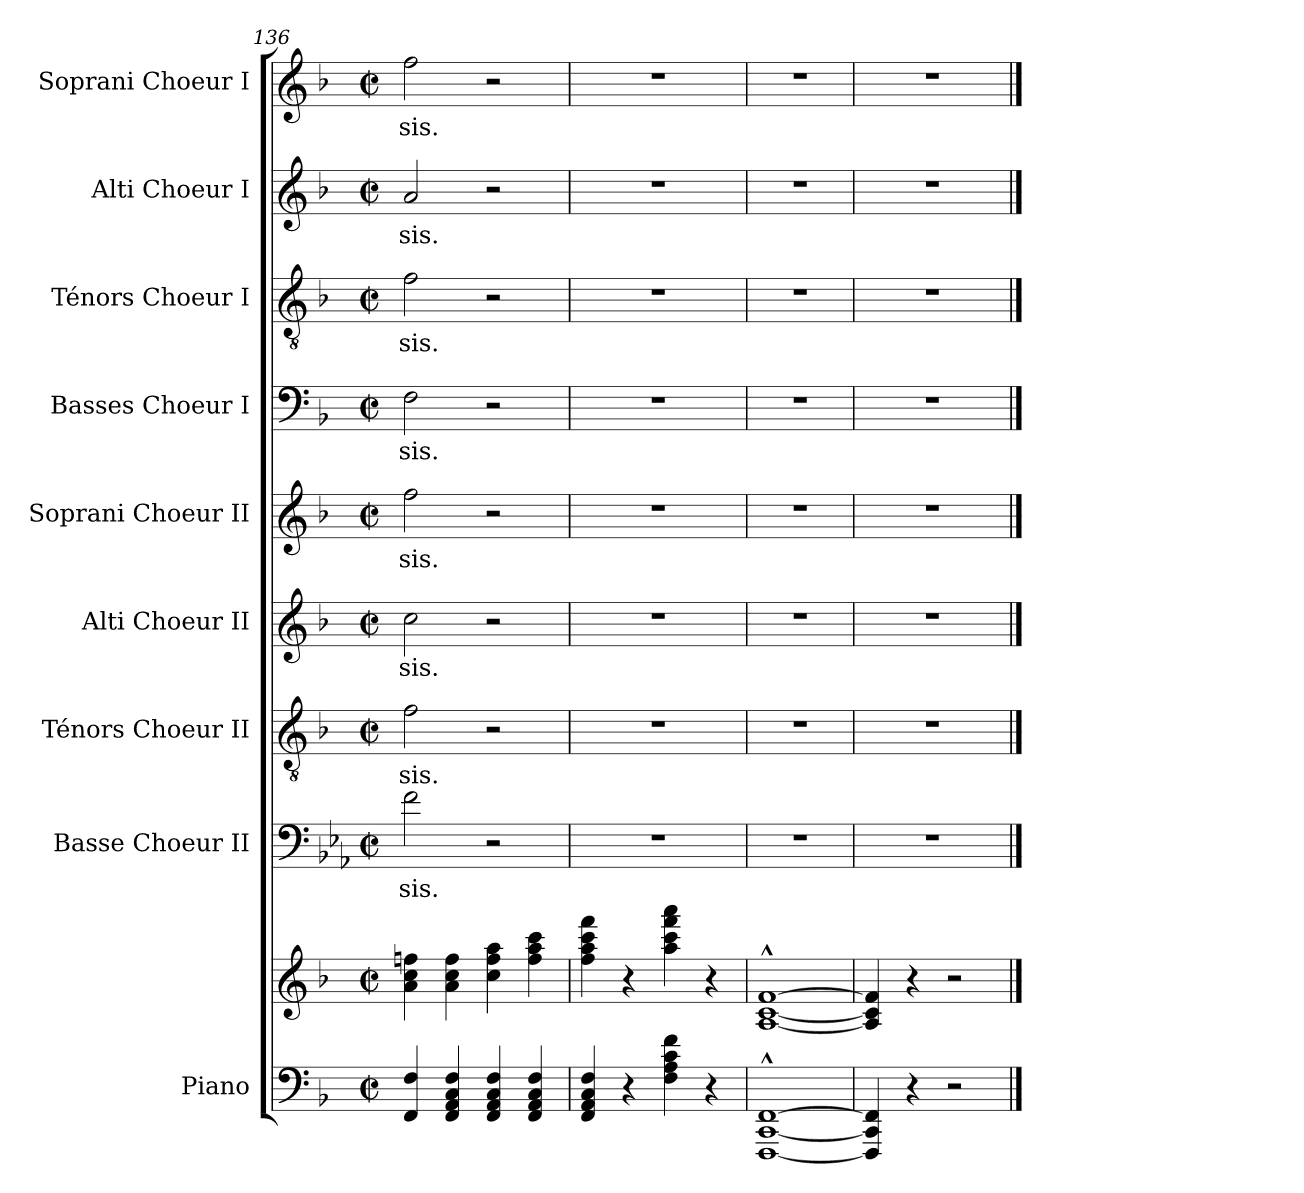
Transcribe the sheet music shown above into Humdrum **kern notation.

**kern	**kern	**kern	**text	**kern	**text	**kern	**text	**kern	**text	**kern	**text	**kern	**text	**kern	**text	**kern	**text
*part9	*part9	*part8	*part8	*part7	*part7	*part6	*part6	*part5	*part5	*part4	*part4	*part3	*part3	*part2	*part2	*part1	*part1
*staff10	*staff9	*staff8	*staff8	*staff7	*staff7	*staff6	*staff6	*staff5	*staff5	*staff4	*staff4	*staff3	*staff3	*staff2	*staff2	*staff1	*staff1
*I"Piano	*	*I"Basse Choeur II	*	*I"Ténors Choeur II	*	*I"Alti Choeur II	*	*I"Soprani Choeur II	*	*I"Basses Choeur I	*	*I"Ténors Choeur I	*	*I"Alti Choeur I	*	*I"Soprani Choeur I	*
*I'Pia.	*	*I'B.2	*	*I'T.2	*	*I'A.2	*	*I'S.2	*	*I'B.1	*	*I'T.1	*	*I'A.1	*	*I'S.1	*
*clefF4	*clefG2	*clefF4	*	*clefGv2	*	*clefG2	*	*clefG2	*	*clefF4	*	*clefGv2	*	*clefG2	*	*clefG2	*
*	*	*ITrd8c14	*	*	*	*	*	*	*	*	*	*	*	*	*	*	*
*k[b-]	*k[b-]	*k[b-e-a-]	*	*k[b-]	*	*k[b-]	*	*k[b-]	*	*k[b-]	*	*k[b-]	*	*k[b-]	*	*k[b-]	*
*M2/2	*M2/2	*M2/2	*	*M2/2	*	*M2/2	*	*M2/2	*	*M2/2	*	*M2/2	*	*M2/2	*	*M2/2	*
*met(c|)	*met(c|)	*met(c|)	*	*met(c|)	*	*met(c|)	*	*met(c|)	*	*met(c|)	*	*met(c|)	*	*met(c|)	*	*met(c|)	*
=136	=136	=136	=136	=136	=136	=136	=136	=136	=136	=136	=136	=136	=136	=136	=136	=136	=136
4FF/ 4F/	4a\ 4cc\ 4ffn\	2Fi\	-sis.	2f\	-sis.	2cc\	-sis.	2ff\	-sis.	2Fi\	-sis.	2f\	-sis.	2a/	-sis.	2ff\	-sis.
4FF/ 4AA/ 4C/ 4F/	4a\ 4cc\ 4ff\	.	.	.	.	.	.	.	.	.	.	.	.	.	.	.	.
4FF/ 4AA/ 4C/ 4F/	4cc\ 4ff\ 4aa\	2r	.	2r	.	2r	.	2r	.	2r	.	2r	.	2r	.	2r	.
4FF/ 4AA/ 4C/ 4F/	4ff\ 4aa\ 4ccc\	.	.	.	.	.	.	.	.	.	.	.	.	.	.	.	.
=137	=137	=137	=137	=137	=137	=137	=137	=137	=137	=137	=137	=137	=137	=137	=137	=137	=137
4FF/ 4AA/ 4C/ 4F/	4ff\ 4aa\ 4ccc\ 4fff\	1r	.	1r	.	1r	.	1r	.	1r	.	1r	.	1r	.	1r	.
4r	4r	.	.	.	.	.	.	.	.	.	.	.	.	.	.	.	.
4F\ 4A\ 4c\ 4f\	4aa\ 4ccc\ 4fff\ 4aaa\	.	.	.	.	.	.	.	.	.	.	.	.	.	.	.	.
4r	4r	.	.	.	.	.	.	.	.	.	.	.	.	.	.	.	.
=138	=138	=138	=138	=138	=138	=138	=138	=138	=138	=138	=138	=138	=138	=138	=138	=138	=138
[1FFF^^ [1CC^^ [1FF^^	[1A^^ [1c^^ [1f^^	1r	.	1r	.	1r	.	1r	.	1r	.	1r	.	1r	.	1r	.
=139	=139	=139	=139	=139	=139	=139	=139	=139	=139	=139	=139	=139	=139	=139	=139	=139	=139
4FFF/] 4CC/] 4FF/]	4A/] 4c/] 4f/]	1r	.	1r	.	1r	.	1r	.	1r	.	1r	.	1r	.	1r	.
4r	4r	.	.	.	.	.	.	.	.	.	.	.	.	.	.	.	.
2r	2r	.	.	.	.	.	.	.	.	.	.	.	.	.	.	.	.
==	==	==	==	==	==	==	==	==	==	==	==	==	==	==	==	==	==
*-	*-	*-	*-	*-	*-	*-	*-	*-	*-	*-	*-	*-	*-	*-	*-	*-	*-
